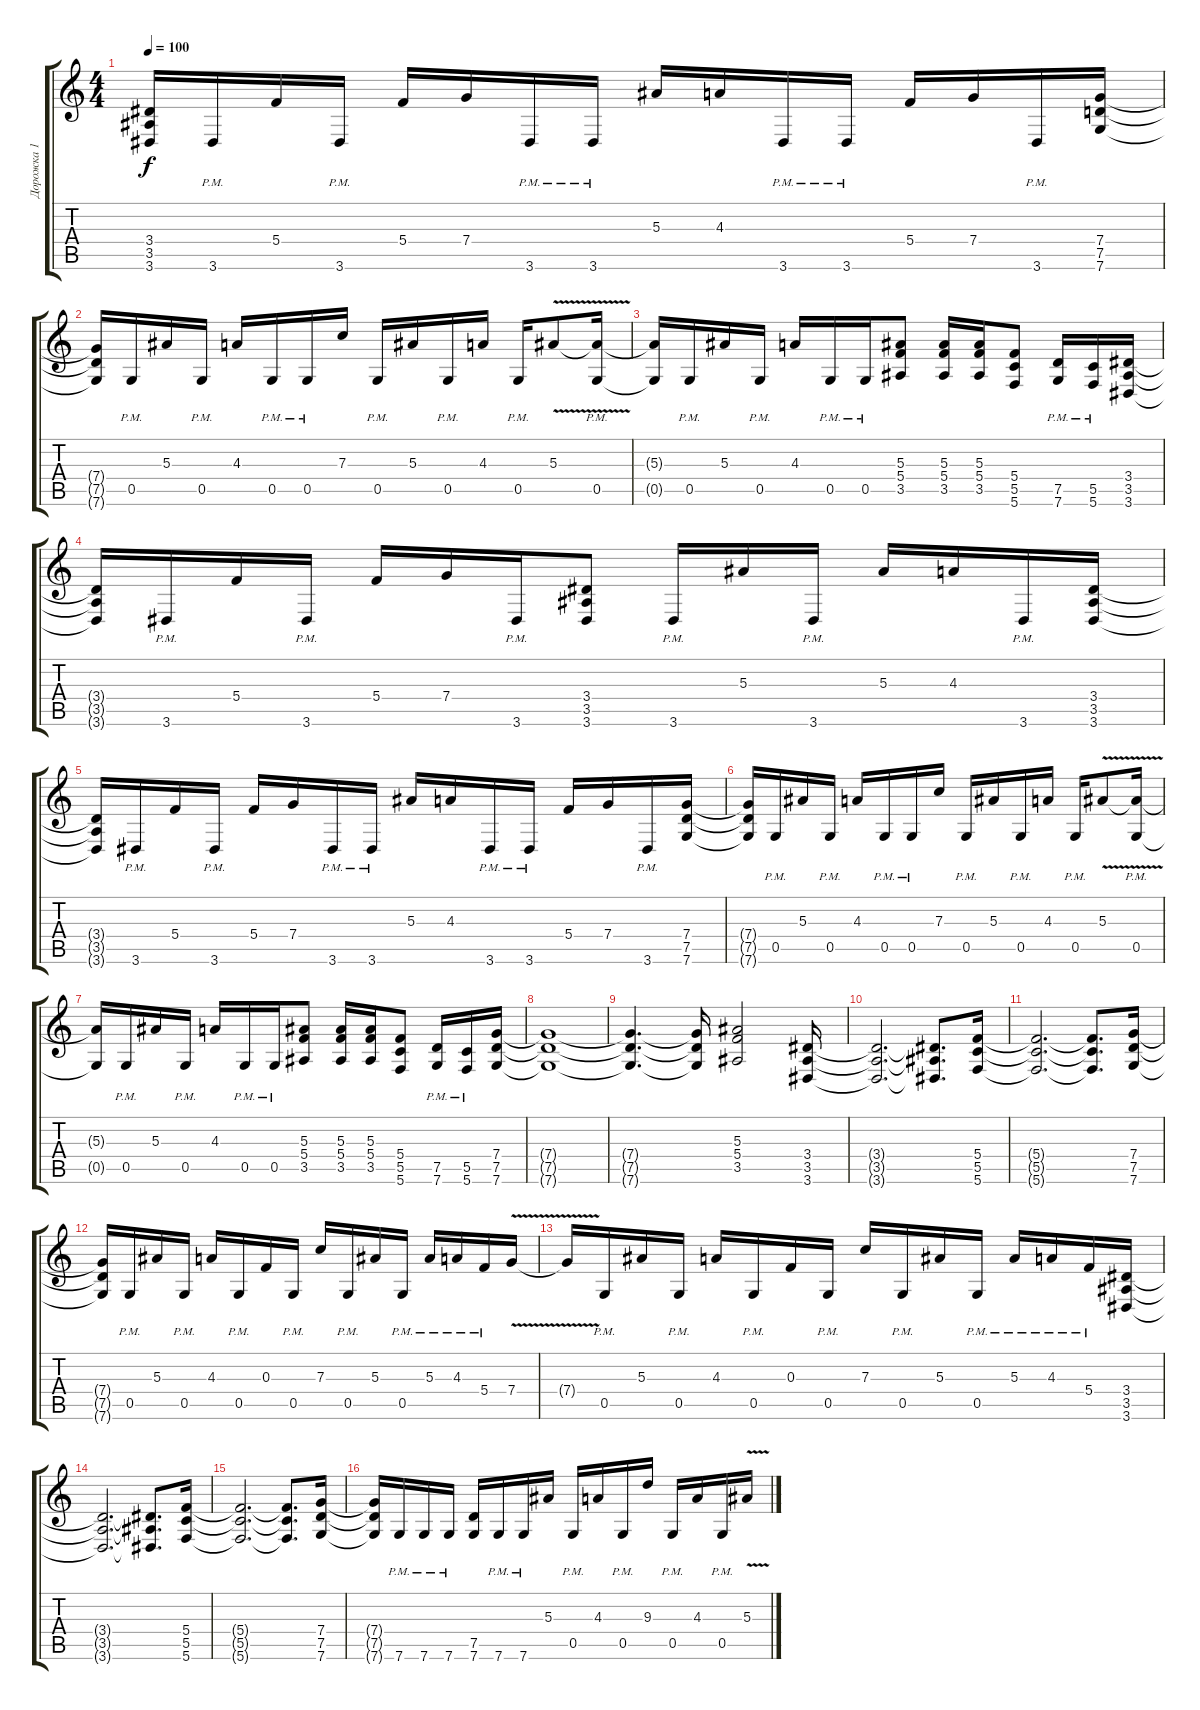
\track ("Дорожка 1" "Дорожка 1") {instrument distortionguitar}
\staff {score tabs}
\tuning (D4 A3 F3 C3 G2 C2) {hide}
\ts (4 4)
\tempo 100
\clef g2
\ks c
(3.4{t} 3.5{t} 3.6{t}).16{dy f} 3.6{pm}.16 5.4.16 3.6{pm}.16 5.4.16 7.4.16 3.6{pm}.16 3.6{pm}.16 5.3.16 4.3.16 3.6{pm}.16 3.6{pm}.16 5.4.16 7.4.16 3.6{pm}.16 (7.4 7.5 7.6).16 |
(7.4{t} 7.5{t} 7.6{t}).16 0.5{pm}.16 5.3.16 0.5{pm}.16 4.3.16 0.5{pm}.16 0.5{pm}.16 7.3.16 0.5{pm}.16 5.3.16 0.5{pm}.16 4.3.16 0.5{pm}.16 5.3{v}.8 (5.3{t} 0.5{pm}).16 |
(5.3{t} 0.5{t}).16 0.5{pm}.16 5.3.16 0.5{pm}.16 4.3.16 0.5{pm}.16 0.5{pm}.16 (5.3 5.4 3.5).8 (5.3 5.4 3.5).16 (5.3 5.4 3.5).16 (5.4 5.5 5.6).8 (7.5{pm} 7.6{pm}).16 (5.5{pm} 5.6{pm}).16 (3.4 3.5 3.6).16 |
(3.4{t} 3.5{t} 3.6{t}).16 3.6{pm}.16 5.4.16 3.6{pm}.16 5.4.16 7.4.16 3.6{pm}.16 (3.4 3.5 3.6).8 3.6{pm}.16 5.3.16 3.6{pm}.16 5.3.16 4.3.16 3.6{pm}.16 (3.4 3.5 3.6).16 |
(3.4{t} 3.5{t} 3.6{t}).16 3.6{pm}.16 5.4.16 3.6{pm}.16 5.4.16 7.4.16 3.6{pm}.16 3.6{pm}.16 5.3.16 4.3.16 3.6{pm}.16 3.6{pm}.16 5.4.16 7.4.16 3.6{pm}.16 (7.4 7.5 7.6).16 |
(7.4{t} 7.5{t} 7.6{t}).16 0.5{pm}.16 5.3.16 0.5{pm}.16 4.3.16 0.5{pm}.16 0.5{pm}.16 7.3.16 0.5{pm}.16 5.3.16 0.5{pm}.16 4.3.16 0.5{pm}.16 5.3{v}.8 (5.3{t} 0.5{pm}).16 |
(5.3{t} 0.5{t}).16 0.5{pm}.16 5.3.16 0.5{pm}.16 4.3.16 0.5{pm}.16 0.5{pm}.16 (5.3 5.4 3.5).8 (5.3 5.4 3.5).16 (5.3 5.4 3.5).16 (5.4 5.5 5.6).8 (7.5{pm} 7.6{pm}).16 (5.5{pm} 5.6{pm}).16 (7.4 7.5 7.6).16 |
(7.4{t} 7.5{t} 7.6{t}).1 |
(7.4{t} 7.5{t} 7.6{t}).4{d} (7.4{t} 7.5{t} 7.6{t}).16 (5.3 5.4 3.5).2 (3.4 3.5 3.6).16 |
(3.4{t} 3.5{t} 3.6{t}).2{d} (3.4{t} 3.5{t} 3.6{t}).8{d} (5.4 5.5 5.6).16 |
(5.4{t} 5.5{t} 5.6{t}).2{d} (5.4{t} 5.5{t} 5.6{t}).8{d} (7.4 7.5 7.6).16 |
(7.4{t} 7.5{t} 7.6{t}).16 0.5{pm}.16 5.3.16 0.5{pm}.16 4.3.16 0.5{pm}.16 0.3.16 0.5{pm}.16 7.3.16 0.5{pm}.16 5.3.16 0.5{pm}.16 5.3{pm}.16 4.3{pm}.16 5.4{pm}.16 7.4{v}.16 |
7.4{t}.16 0.5{pm}.16 5.3.16 0.5{pm}.16 4.3.16 0.5{pm}.16 0.3.16 0.5{pm}.16 7.3.16 0.5{pm}.16 5.3.16 0.5{pm}.16 5.3{pm}.16 4.3{pm}.16 5.4{pm}.16 (3.4 3.5 3.6).16 |
(3.4{t} 3.5{t} 3.6{t}).2{d} (3.4{t} 3.5{t} 3.6{t}).8{d} (5.4 5.5 5.6).16 |
(5.4{t} 5.5{t} 5.6{t}).2{d} (5.4{t} 5.5{t} 5.6{t}).8{d} (7.4 7.5 7.6).16 |
(7.4{t} 7.5{t} 7.6{t}).16 7.6{pm}.16 7.6{pm}.16 7.6{pm}.16 (7.5 7.6).16 7.6{pm}.16 7.6{pm}.16 5.3.16 0.5{pm}.16 4.3.16 0.5{pm}.16 9.3.16 0.5{pm}.16 4.3.16 0.5{pm}.16 5.3{v}.16
